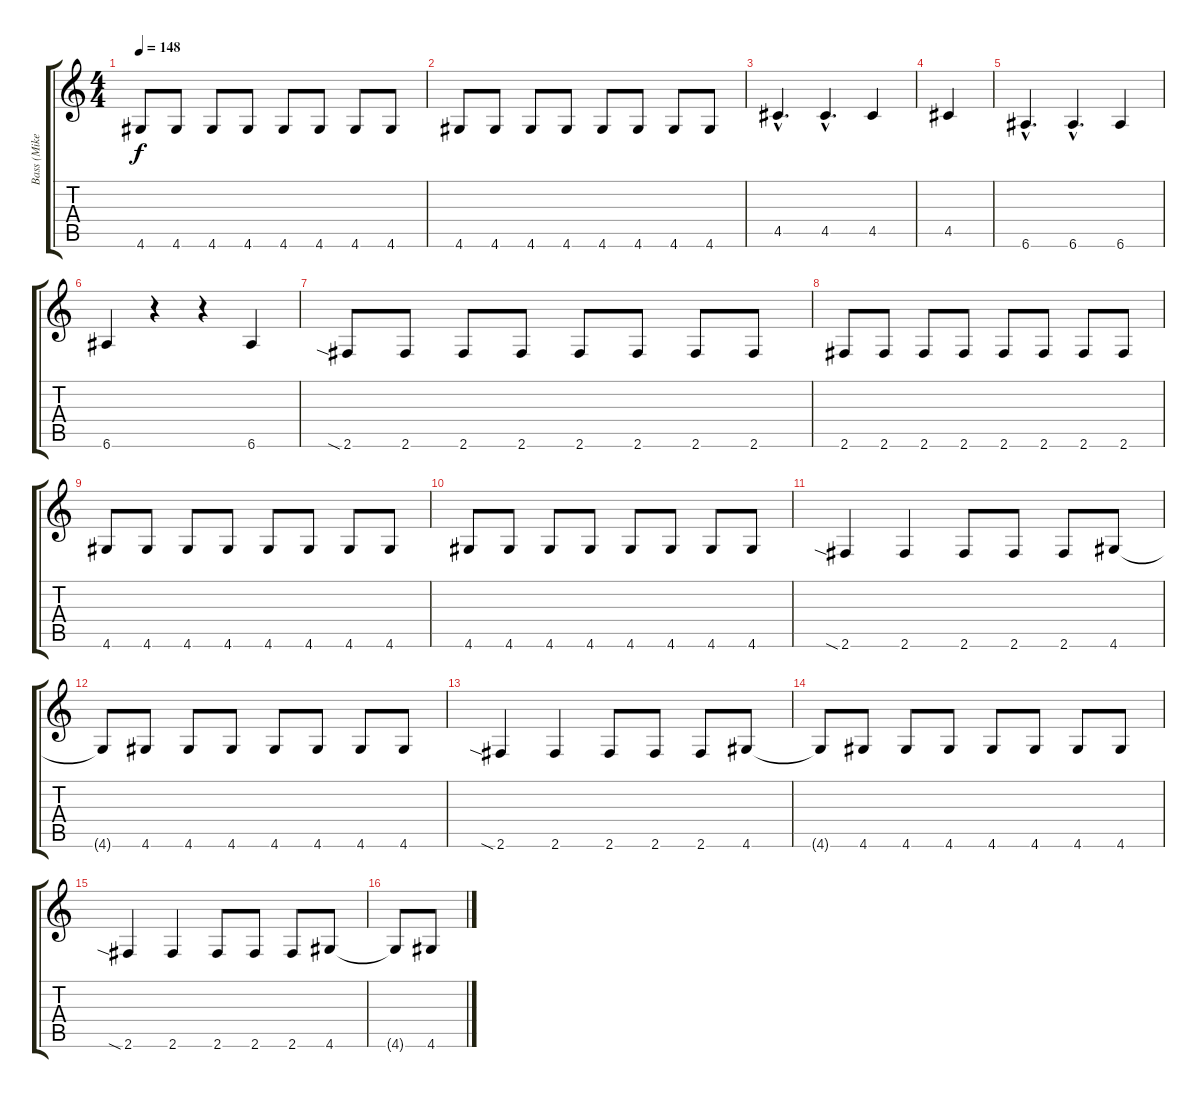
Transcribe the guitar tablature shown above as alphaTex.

\track ("Bass (Mike Dirnt)" "Bass (Mike") {instrument electricbasspick}
\staff {score tabs}
\tuning (E4 B3 G3 D3 A2 E2) {hide}
\ts (4 4)
\tempo 148
\clef g2
\ks c
4.6.8{dy f} 4.6.8 4.6.8 4.6.8 4.6.8 4.6.8 4.6.8 4.6.8 |
4.6.8 4.6.8 4.6.8 4.6.8 4.6.8 4.6.8 4.6.8 4.6.8 |
4.5{hac}.4{d} 4.5{hac}.4{d} 4.5.4 |
4.5.4 |
6.6{hac}.4{d} 6.6{hac}.4{d} 6.6.4 |
6.6.4 r.4 r.4 6.6.4 |
2.6{sia}.8 2.6.8 2.6.8 2.6.8 2.6.8 2.6.8 2.6.8 2.6.8 |
2.6.8 2.6.8 2.6.8 2.6.8 2.6.8 2.6.8 2.6.8 2.6.8 |
4.6.8 4.6.8 4.6.8 4.6.8 4.6.8 4.6.8 4.6.8 4.6.8 |
4.6.8 4.6.8 4.6.8 4.6.8 4.6.8 4.6.8 4.6.8 4.6.8 |
2.6{sia}.4 2.6.4 2.6.8 2.6.8 2.6.8 4.6.8 |
4.6{t}.8 4.6.8 4.6.8 4.6.8 4.6.8 4.6.8 4.6.8 4.6.8 |
2.6{sia}.4 2.6.4 2.6.8 2.6.8 2.6.8 4.6.8 |
4.6{t}.8 4.6.8 4.6.8 4.6.8 4.6.8 4.6.8 4.6.8 4.6.8 |
2.6{sia}.4 2.6.4 2.6.8 2.6.8 2.6.8 4.6.8 |
4.6{t}.8 4.6.8
